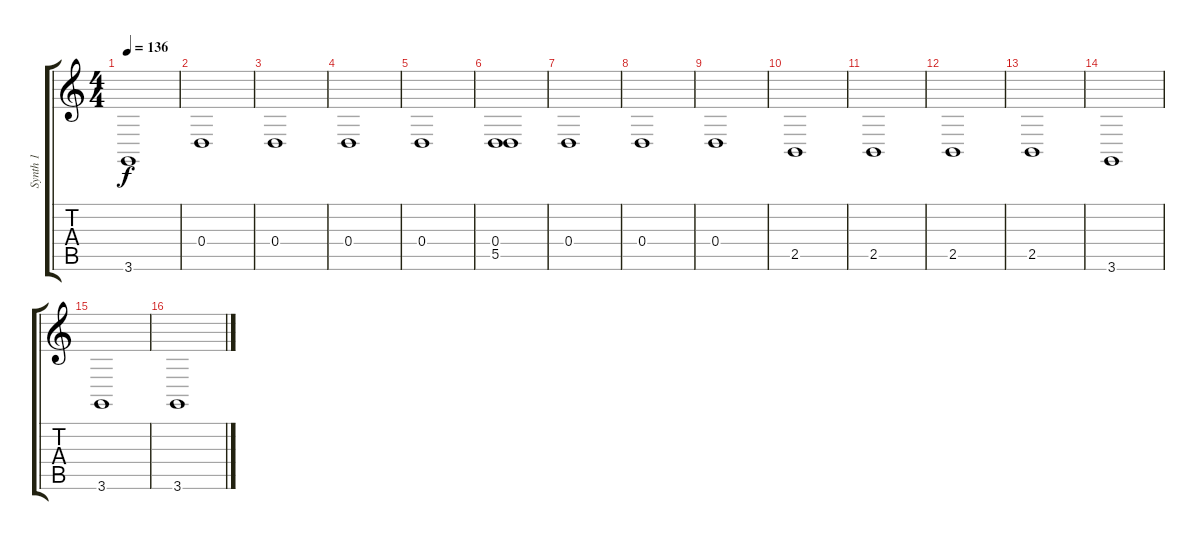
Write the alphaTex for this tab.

\track ("Synth 1" "Synth 1") {instrument vibraphone}
\staff {score tabs}
\tuning (E4 B3 G3 D3 A2 E2) {hide}
\ts (4 4)
\tempo 136
\clef g2
\ks c
3.6.1{dy f} |
0.4.1 |
0.4.1 |
0.4.1 |
0.4.1 |
(0.4 5.5).1 |
0.4.1 |
0.4.1 |
0.4.1 |
2.5.1 |
2.5.1 |
2.5.1 |
2.5.1 |
3.6.1 |
3.6.1 |
3.6.1
